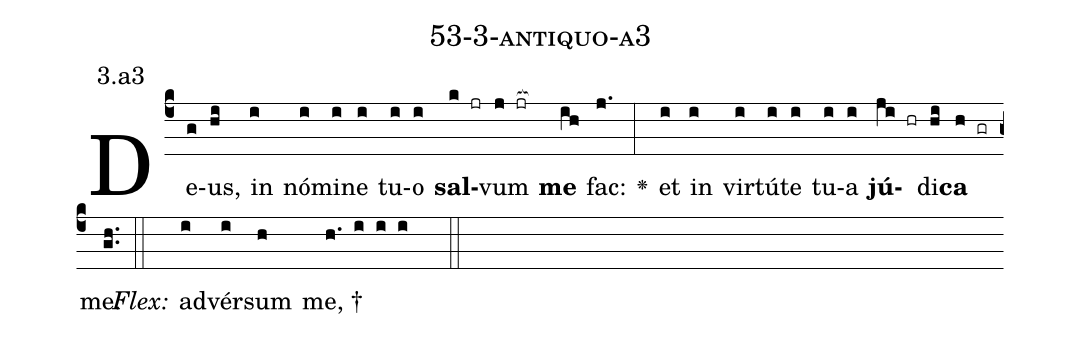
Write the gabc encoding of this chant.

name: 53-3-antiquo-a3;
annotation: 3.a3;
%%
(c4)De(g)us,(hi) in(i) nó(i)mi(i)ne(i) tu(i)o(i) <b>sal</b>(k jr)vum(j jr[ocb:1{]) <b>me</b>(ih[ocb:0}]) fac:(j.) <v>\greheightstar</v>(:) et(i) in(i) vir(i)tú(i)te(i) tu(i)a(i) <b>jú</b>(ji hr)di(hi)<b>ca</b>(h gr) me.(gh..) (::)
<i>Flex:</i>()  ad(i)vér(i)sum(h) me, †(h. i i i  ::)

%E(i) u(i) o(ji) u(hi) a(h) e.(gh..) (::)
